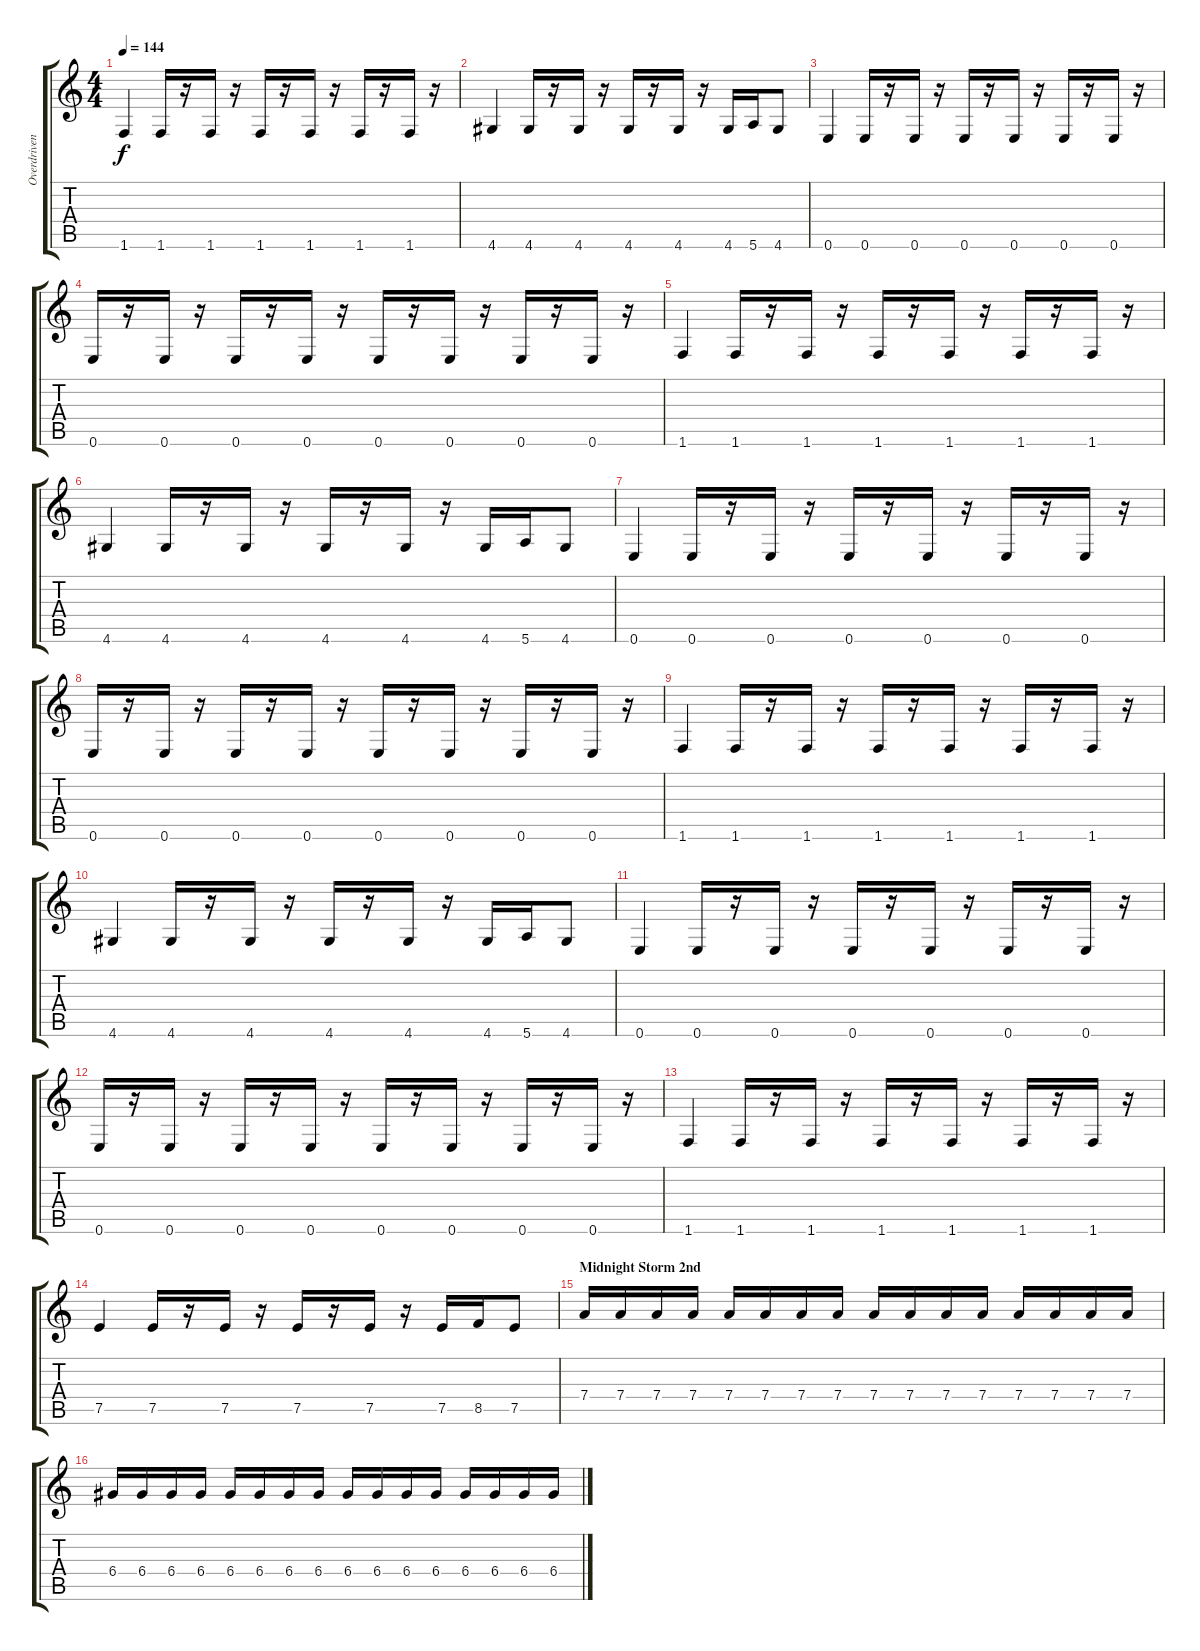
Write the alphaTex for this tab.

\track ("Overdriven Guitar" "Overdriven") {instrument overdrivenguitar}
\staff {score tabs}
\tuning (E4 B3 G3 D3 A2 E2) {hide}
\ts (4 4)
\tempo 144
\clef g2
\ks c
1.6.4{dy f} 1.6.16 r.16 1.6.16 r.16 1.6.16 r.16 1.6.16 r.16 1.6.16 r.16 1.6.16 r.16 |
4.6.4 4.6.16 r.16 4.6.16 r.16 4.6.16 r.16 4.6.16 r.16 4.6.16 5.6.16 4.6.8 |
0.6.4 0.6.16 r.16 0.6.16 r.16 0.6.16 r.16 0.6.16 r.16 0.6.16 r.16 0.6.16 r.16 |
0.6.16 r.16 0.6.16 r.16 0.6.16 r.16 0.6.16 r.16 0.6.16 r.16 0.6.16 r.16 0.6.16 r.16 0.6.16 r.16 |
1.6.4 1.6.16 r.16 1.6.16 r.16 1.6.16 r.16 1.6.16 r.16 1.6.16 r.16 1.6.16 r.16 |
4.6.4 4.6.16 r.16 4.6.16 r.16 4.6.16 r.16 4.6.16 r.16 4.6.16 5.6.16 4.6.8 |
0.6.4 0.6.16 r.16 0.6.16 r.16 0.6.16 r.16 0.6.16 r.16 0.6.16 r.16 0.6.16 r.16 |
0.6.16 r.16 0.6.16 r.16 0.6.16 r.16 0.6.16 r.16 0.6.16 r.16 0.6.16 r.16 0.6.16 r.16 0.6.16 r.16 |
1.6.4 1.6.16 r.16 1.6.16 r.16 1.6.16 r.16 1.6.16 r.16 1.6.16 r.16 1.6.16 r.16 |
4.6.4 4.6.16 r.16 4.6.16 r.16 4.6.16 r.16 4.6.16 r.16 4.6.16 5.6.16 4.6.8 |
0.6.4 0.6.16 r.16 0.6.16 r.16 0.6.16 r.16 0.6.16 r.16 0.6.16 r.16 0.6.16 r.16 |
0.6.16 r.16 0.6.16 r.16 0.6.16 r.16 0.6.16 r.16 0.6.16 r.16 0.6.16 r.16 0.6.16 r.16 0.6.16 r.16 |
1.6.4 1.6.16 r.16 1.6.16 r.16 1.6.16 r.16 1.6.16 r.16 1.6.16 r.16 1.6.16 r.16 |
7.5.4 7.5.16 r.16 7.5.16 r.16 7.5.16 r.16 7.5.16 r.16 7.5.16 8.5.16 7.5.8 |
\section ("" "Midnight Storm 2nd")
7.4.16 7.4.16 7.4.16 7.4.16 7.4.16 7.4.16 7.4.16 7.4.16 7.4.16 7.4.16 7.4.16 7.4.16 7.4.16 7.4.16 7.4.16 7.4.16 |
6.4.16 6.4.16 6.4.16 6.4.16 6.4.16 6.4.16 6.4.16 6.4.16 6.4.16 6.4.16 6.4.16 6.4.16 6.4.16 6.4.16 6.4.16 6.4.16
